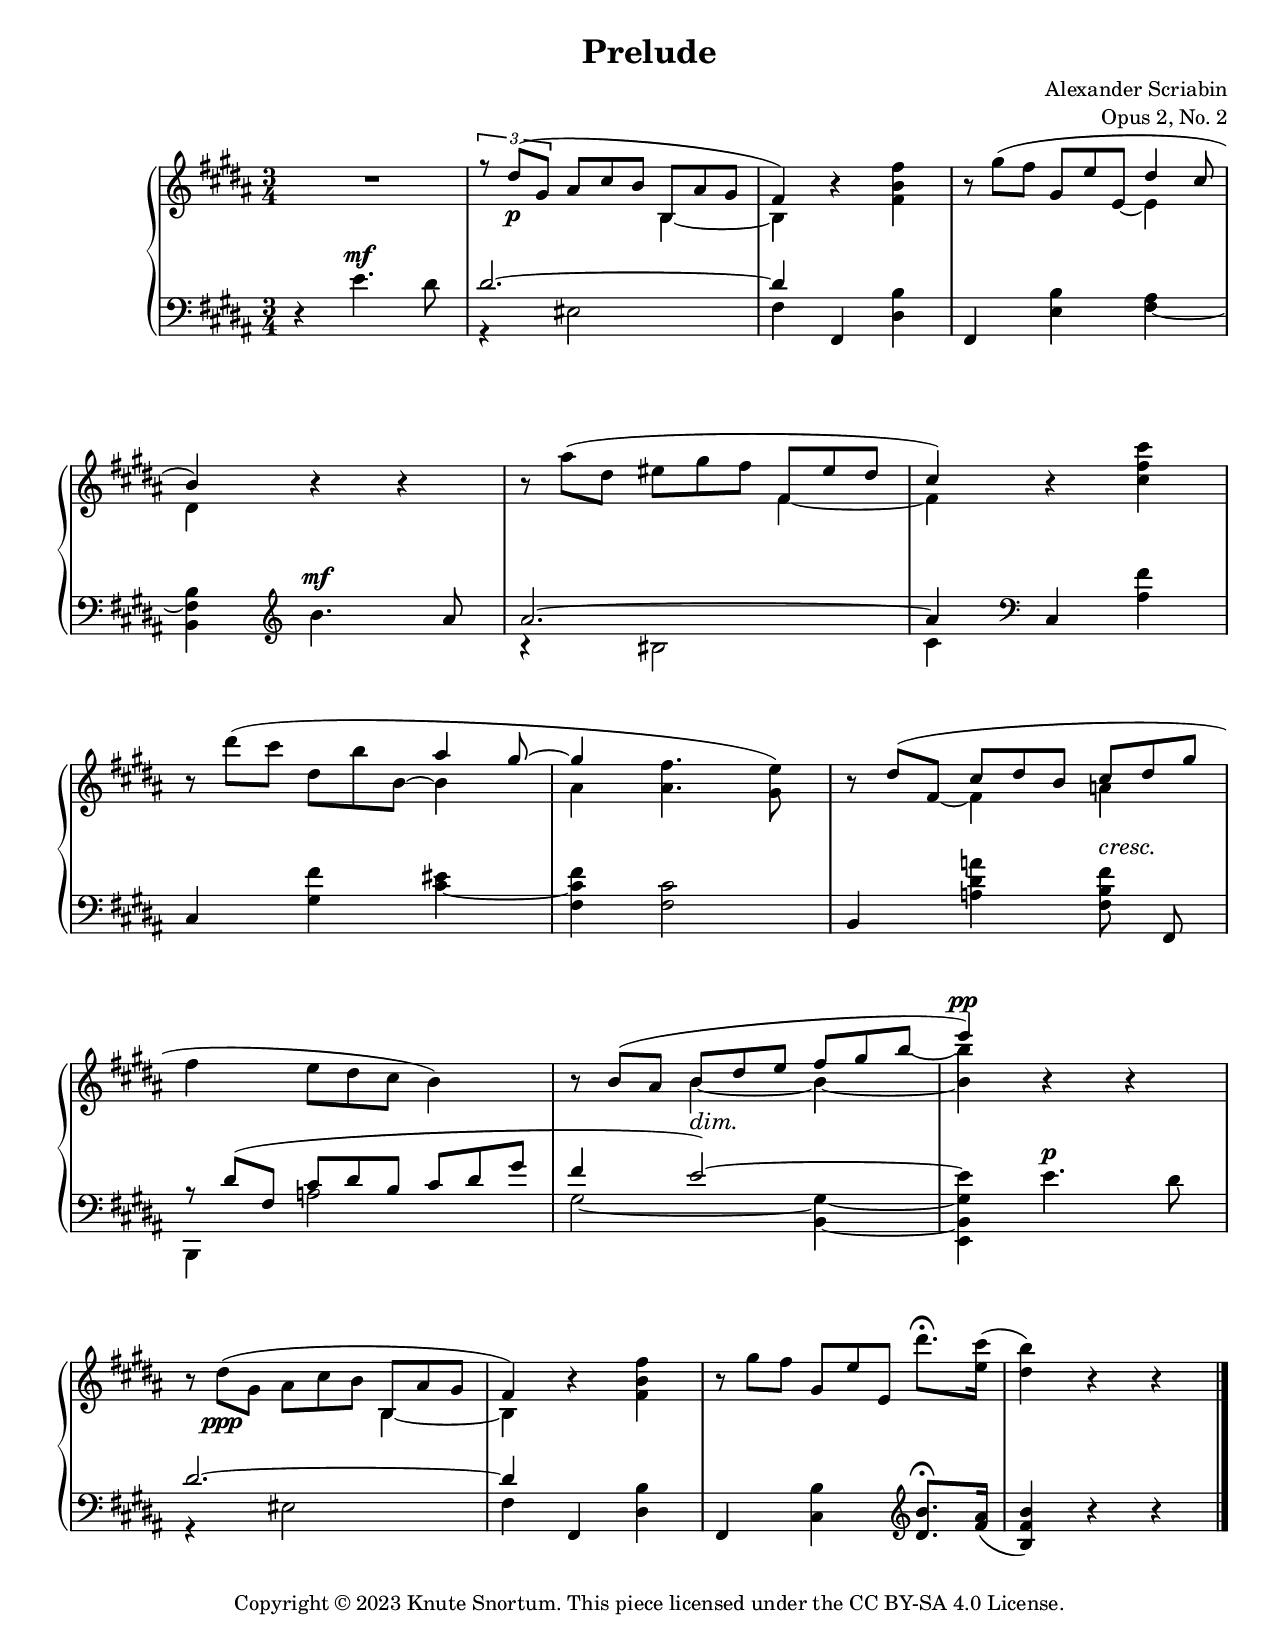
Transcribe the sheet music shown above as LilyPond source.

\version "2.24.0"

%...+....1....+....2....+....3....+....4....+....5....+....6....+....7....+....
\version "2.24.0"

#(set-global-staff-size 18)

\header {
  title = ##f
  composer = ##f
  opus = ##f
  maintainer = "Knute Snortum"
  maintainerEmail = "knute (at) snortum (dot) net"
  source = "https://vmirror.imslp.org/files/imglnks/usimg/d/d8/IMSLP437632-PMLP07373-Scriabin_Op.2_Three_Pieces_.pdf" % SrcA
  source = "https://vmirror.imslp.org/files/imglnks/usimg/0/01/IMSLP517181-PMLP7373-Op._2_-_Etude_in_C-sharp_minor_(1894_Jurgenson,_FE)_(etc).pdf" % SrcB
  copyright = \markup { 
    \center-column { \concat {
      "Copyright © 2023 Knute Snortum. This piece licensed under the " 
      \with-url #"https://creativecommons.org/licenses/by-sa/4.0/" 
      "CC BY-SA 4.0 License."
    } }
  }
}

\paper {
  ragged-right = ##f
  ragged-last-bottom = ##f
  min-systems-per-page = 5

  system-system-spacing =
    #'((basic-distance . 8) 
       (minimum-distance . 4)
       (padding . 2)
       (stretchability . 60)) % defaults: 12, 8, 1, 60

  last-bottom-spacing = 
    #'((basic-distance . 6)
       (minimum-distance . 4)
       (padding . 3)
       (stretchability . 30)) % defaults 1, 0, 1, 30
    
  top-system-spacing.minimum-distance = 10
    
  #(set-paper-size "letter")
  
  two-sided = ##t
  inner-margin = 12\mm
  outer-margin = 8\mm
    
  tocTitleMarkup = \markup \huge \bold \column {
    \fill-line { "Table of Contents" }
    \hspace #1
  }
  tocItemMarkup = \tocItemWithDotsMarkup
  print-all-headers = ##t
}

\layout {
  \context {
    \Score
    \omit BarNumber
    \override Slur.details.free-head-distance = 0.75
  }
  \context {
    \Voice
    \override Tie.minimum-length = 3
  }
}

\midi {
  \context {
    \Score
    midiMinimumVolume = #0.20
    midiMaximumVolume = #0.99
  }
}

%...+....1....+....2....+....3....+....4....+....5....+....6....+....7....+....

\version "2.24.0"
\language "english"

\version "2.24.0"

staffUp   = \change Staff = "upper"
staffDown = \change Staff = "lower"

sd = \sustainOn
su = \sustainOff

insideSlur = \tweak avoid-slur #'inside \etc

hideNoteHead = {
  \once {
    \omit Stem
    \omit Dots
    \omit Flag
    \hideNotes
  }
}

tupletOff = {
  \omit TupletNumber
  \omit TupletBracket
}
tupletOn = {
  \undo \omit TupletNumber
  \undo \omit TupletBracket
}

noAccidental = \single \omit Accidental \etc


global = {
  \time 3/4
  \key b \major
  \accidentalStyle piano
}

rightHandUpper = \relative { 
  R2. |
  \voiceOne \tuplet 3/2 { r8 ds''(\p gs, } \tupletOff 
    \tuplet 3/2 { as cs b  b, as' gs } |
  fs4) \oneVoice r <fs b fs'> |
  \tuplet 3/2 { r8 gs'( fs  gs, e' e,  \voiceOne ds'4 cs8 } |
  b4) \oneVoice r r |
  \tuplet 3/2 { r8 as'( ds,  es gs fs  \voiceOne fs, es' ds } |
  cs4) \oneVoice r <cs fs cs'> |
  \tuplet 3/2 { r8 ds'( cs ds, b' b,  \voiceOne as'4 gs8~ } |
  
  \barNumberCheck 9
  gs4 \oneVoice <as, fs'>4. <gs e'>8) |
  \tuplet 3/2 { r8 \voiceOne ds'( fs,  cs' ds b cs ds gs } |
  \oneVoice fs4 \tuplet 3/2 { e8 ds cs } b4) |
  \tuplet 3/2 { r8 \voiceOne b( as  b ds e  fs gs b } |
  e4)^\pp \oneVoice r r |
  \tuplet 3/2 { r8 ds,(\ppp gs,  as cs b  \voiceOne b, as' gs } |
  fs4) \oneVoice r <fs b fs'> |
  \tuplet 3/2 { r8 gs' fs  gs, e' e, } ds''8.\fermata <e, cs'>16( |
  <ds b'>4) r r |
  \bar "|."
}

rightHandLower = \relative {
  \voiceTwo
  s2. |
  s2 b4~ |
  b4 s2 |
  s4 \tupletOff \tuplet 3/2 { s4 \hideNoteHead e8~ } e4 |
  ds4 s2 |
  s2 fs4~ |
  fs4 s2 |
  s4 \tuplet 3/2 { s4 \hideNoteHead \voiceOne b8~ } \voiceTwo b4 |
  
  \barNumberCheck 9
  as4 s2 |
  \tuplet 3/2 { s4 \hideNoteHead fs8~ } fs4 a |
  s2. |
  s4 b~ 
    <<
      { b~ | <b b'>4 }
      \new Voice { 
        \voiceTwo \tupletOff \tuplet 3/2 { s4 \hideNoteHead b'8~ } | b4 
      }
    >> s2 |
  s2 b,,4~ |
  b4 s2 |
  s2. * 2 |
}

rightHand = {
  \global
  <<
    \new Voice \rightHandUpper
    \new Voice \rightHandLower
  >>
}

leftHandUpper = \relative {
  r4 e'4.^\mf ds8 |
  \voiceThree ds2.~ |
  ds4 s2 |
  s2. |
  s4 \clef treble \oneVoice b'4.^\mf as8 |
  \voiceThree as2.~ |
  as4 s2 |
  s2. |
  
  \barNumberCheck 9
  s2. * 2 |
  \tupletOff \tuplet 3/2 { r8 ds,( fs,  cs' ds b  cs ds gs } |
  fs4 e2)~ |
  \hideNoteHead e4 \oneVoice e4.^\p ds8 |
  \voiceThree ds2.~ |
  ds4 s2 |
  s2. * 2 |
}

leftHandLower = \relative {
  \voiceFour 
  s2. |
  r4 es2 |
  fs4 \oneVoice fs, <ds' b'> |
  fs,4 <e' b'> <fs as>_~ |
  <b, fs' b>4 s2 
  \voiceFour r4 bs'2 |
  cs4 \clef bass \oneVoice cs, <as' fs'> |
  cs,4 <gs' fs'> <cs es>_~ |
  
  \barNumberCheck 9
  <fs, cs' fs>4 <fs cs'>2 |
  b,4 <a' ds a'> <fs b fs'>8\noBeam fs, |
  \voiceFour b,4 a''2 |
  gs2~ <b, gs'>4~ |
  <e, b' gs' e'>4 s2 |
  r4 es'2 |
  fs4 \oneVoice fs, <ds' b'> |
  fs,4 <cs' b'> \clef treble <ds' b'>8.\fermata <fs as>16( |
  <b, fs' b>4) r r |
}

leftHand = {
  \global
  \clef bass
  <<
    \new Voice \leftHandUpper
    \new Voice \leftHandLower
  >>
}

dynamics = {
  \override DynamicTextSpanner.style = #'none
  s2. * 8 |
  
  \barNumberCheck 9
  s2. |
  s2 s4\cresc |
  s2. |
  s4 s2\dim |
  s2.\! |
}

% MIDI only 
pedal = {
  s2. |
  s2.\sd |
  s2.\su\sd |
  s2\su\sd s4\su\sd |
  s2.\su |
  s2.\sd |
  s2.\su\sd |
  s2\su\sd s4\su\sd |
  
  \barNumberCheck 9
  s2.\su\sd |
  s2.\su\sd |
  s2. |
  s2.\su\sd |
  s2.\su |
  s2.\sd |
  s2.\su\sd |
  s2\su\sd s4\su |
  s2. |
}

tempi = {
  \set Score.tempoHideNote = ##t
  \tempo 4 = 72
  s2. * 8 |
  
  \barNumberCheck 9
  s2. * 7 |
  \tempo 4 = 69 s4 \tempo 4 = 66 s \tempo 4 = 30 s8. \tempo 4 = 72 s16 |
  s2. |
}

forceBreaks = {
  s2. * 3 s2. \break
  s2. s2. s2. \break
  s2. s2. s2. \break
  s2. s2. s2. \break
}

preludeTwoNotes =
\score {
  \header {
    title = "Prelude"
    composer = "Alexander Scriabin"
    opus = "Opus 2, No. 2"
  }
  \keepWithTag layout  
  \new PianoStaff \with { 
    \override StaffGrouper.staff-staff-spacing = 
      #'((basic-distance . 12)
         (padding . 2))
  } <<
    \new Staff = "upper" \rightHand
    \new Dynamics \dynamics
    \new Staff = "lower" \leftHand
    \new Dynamics \tempi
    \new Devnull \forceBreaks 
  >>
  \layout {}
}

\include "articulate.ly"

preludeTwoMidi =
\book {
  \bookOutputName "prelude-op2-no2"
  \score {
    \keepWithTag midi
    \articulate <<
      \new Staff = "upper" << \rightHand \dynamics \pedal \tempi >>
      \new Staff = "lower" << \leftHand \dynamics \pedal \tempi >>
    >>
    \midi{}
  }
}


\preludeTwoNotes
\preludeTwoMidi